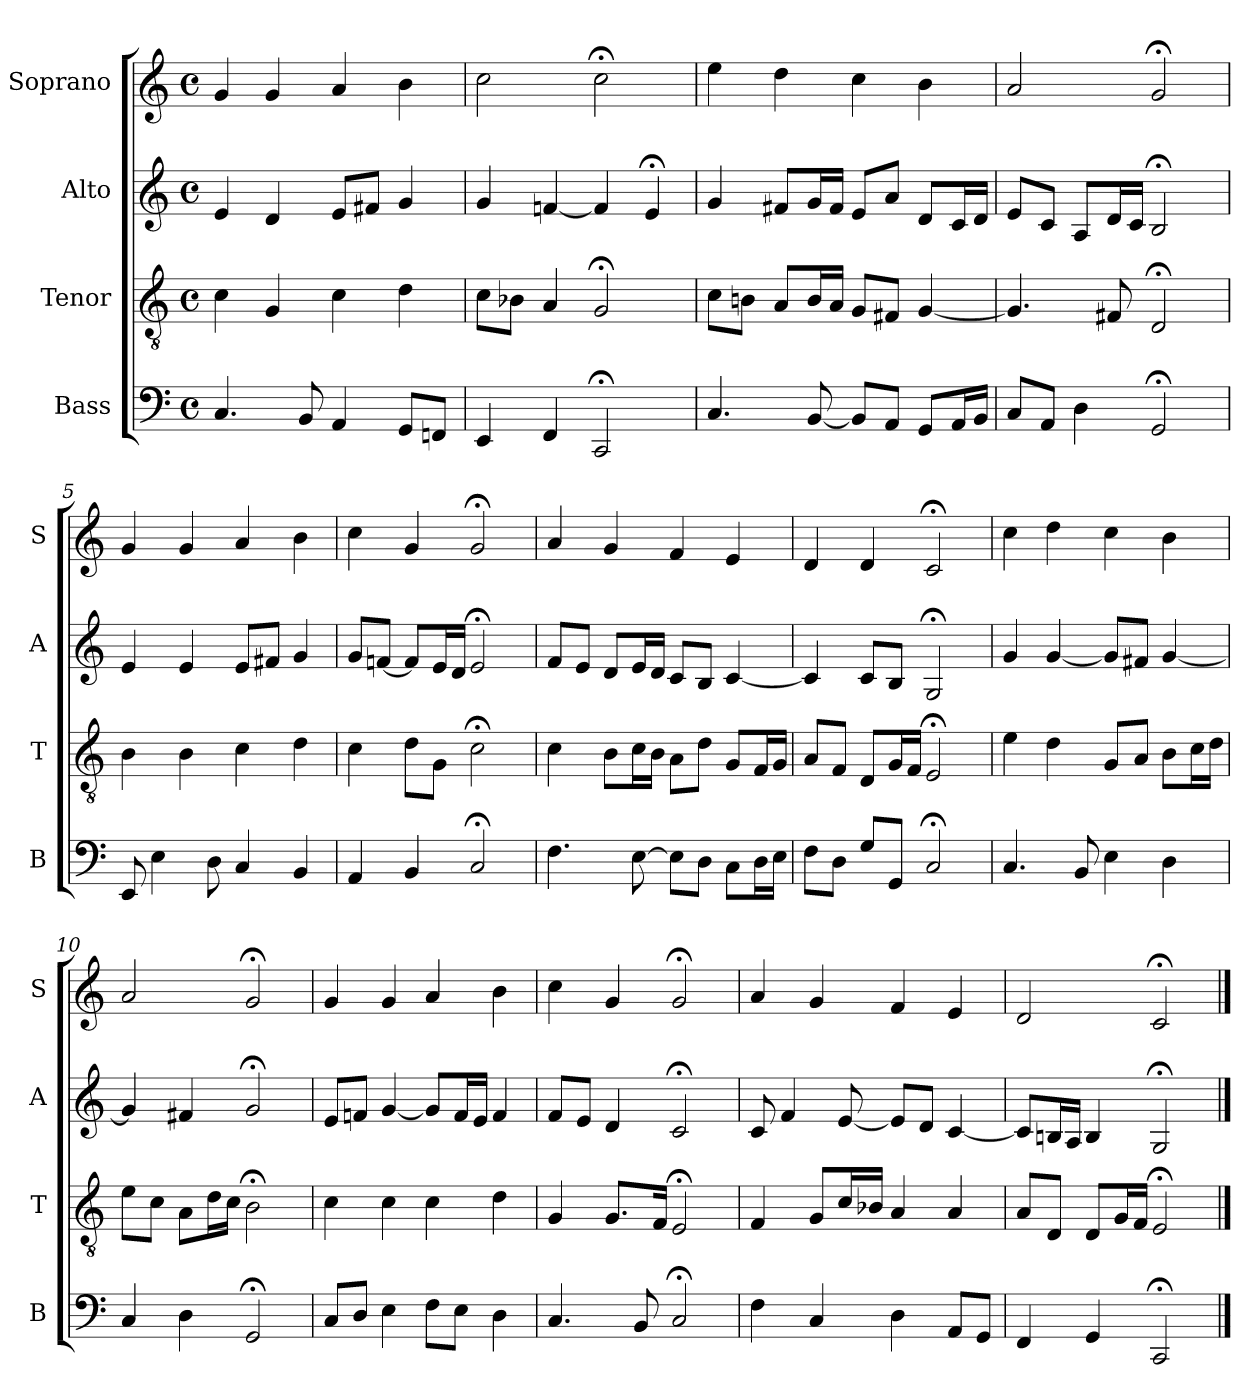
**kern	**kern	**kern	**kern
*part4	*part3	*part2	*part1
*staff4	*staff3	*staff2	*staff1
*I"Bass	*I"Tenor	*I"Alto	*I"Soprano
*I'B	*I'T	*I'A	*I'S
*clefF4	*clefGv2	*clefG2	*clefG2
*k[]	*k[]	*k[]	*k[]
*C:	*C:	*C:	*C:
*M4/4	*M4/4	*M4/4	*M4/4
*met(c)	*met(c)	*met(c)	*met(c)
*MM100	*MM100	*MM100	*MM100
=1	=1	=1	=1
4.C	4c	4e	4g
.	4G	4d	4g
8BB	.	.	.
4AA	4c	8eL	4a
.	.	8f#XJ	.
8GGL	4d	4g	4b
8FFnJ	.	.	.
=2	=2	=2	=2
4EE	8cL	4g	2cc
.	8B-XJ	.	.
4FF	4A	[4fn	.
2CC;<	2G;<	4f]	2cc;<
.	.	4e;<	.
=3	=3	=3	=3
4.C	8cL	4g	4ee
.	8BnJ	.	.
.	8AL	8f#XL	4dd
[8BB	16BL	16gL	.
.	16AJJ	16f#JJ	.
8BBL]	8GL	8eL	4cc
8AAJ	8F#XJ	8aJ	.
8GGL	[4G	8dL	4b
16AAL	.	16cL	.
16BBJJ	.	16dJJ	.
=4	=4	=4	=4
8CL	4.G]	8eL	2a
8AAJ	.	8cJ	.
4D	.	8AL	.
.	8F#X	16dL	.
.	.	16cJJ	.
2GG;<	2D;<	2B;<	2g;<
=5	=5	=5	=5
8EE	4B	4e	4g
4E	.	.	.
.	4B	4e	4g
8D	.	.	.
4C	4c	8eL	4a
.	.	8f#XJ	.
4BB	4d	4g	4b
=6	=6	=6	=6
4AA	4c	8gL	4cc
.	.	[8fnJ	.
4BBi	8diL	8fiL]	4gi
.	8GJ	16eL	.
.	.	16dJJ	.
2C;<	2c;<	2e;<	2g;<
=7	=7	=7	=7
4.F	4c	8fL	4a
.	.	8eJ	.
.	8BL	8dL	4g
[8E	16cL	16eL	.
.	16BJJ	16dJJ	.
8EL]	8AL	8cL	4f
8DJ	8dJ	8BJ	.
8CL	8GL	[4c	4e
16DL	16FL	.	.
16EJJ	16GJJ	.	.
=8	=8	=8	=8
8FL	8AL	4c]	4d
8DJ	8FJ	.	.
8GL	8DL	8cL	4d
8GGJ	16GL	8BJ	.
.	16FJJ	.	.
2C;<	2E;<	2G;<	2c;<
=9	=9	=9	=9
4.C	4e	4g	4cc
.	4d	[4g	4dd
8BB	.	.	.
4E	8GL	8gL]	4cc
.	8AJ	8f#XJ	.
4D	8BL	[4g	4b
.	16cL	.	.
.	16dJJ	.	.
=10	=10	=10	=10
4C	8eL	4g]	2a
.	8cJ	.	.
4D	8AL	4f#X	.
.	16dL	.	.
.	16cJJ	.	.
2GG;<	2B;<	2g;<	2g;<
=11	=11	=11	=11
8CL	4c	8eL	4g
8DJ	.	8fnJ	.
4E	4c	[4g	4g
8FL	4c	8gL]	4a
8EJ	.	16fL	.
.	.	16eJJ	.
4D	4d	4f	4b
=12	=12	=12	=12
4.C	4G	8fL	4cc
.	.	8eJ	.
.	8.GL	4d	4g
8BB	.	.	.
.	16FJk	.	.
2C;<	2E;<	2c;<	2g;<
=13	=13	=13	=13
4F	4F	8c	4a
.	.	4f	.
4C	8GL	.	4g
.	16cL	[8e	.
.	16B-XJJ	.	.
4D	4A	8eL]	4f
.	.	8dJ	.
8AAL	4A	[4c	4e
8GGJ	.	.	.
=14	=14	=14	=14
4FF	8AL	8cL]	2d
.	8DJ	16BnL	.
.	.	16AJJ	.
4GG	8DL	4B	.
.	16GL	.	.
.	16FJJ	.	.
2CC;<	2E;<	2G;<	2c;<
==	==	==	==
*-	*-	*-	*-
